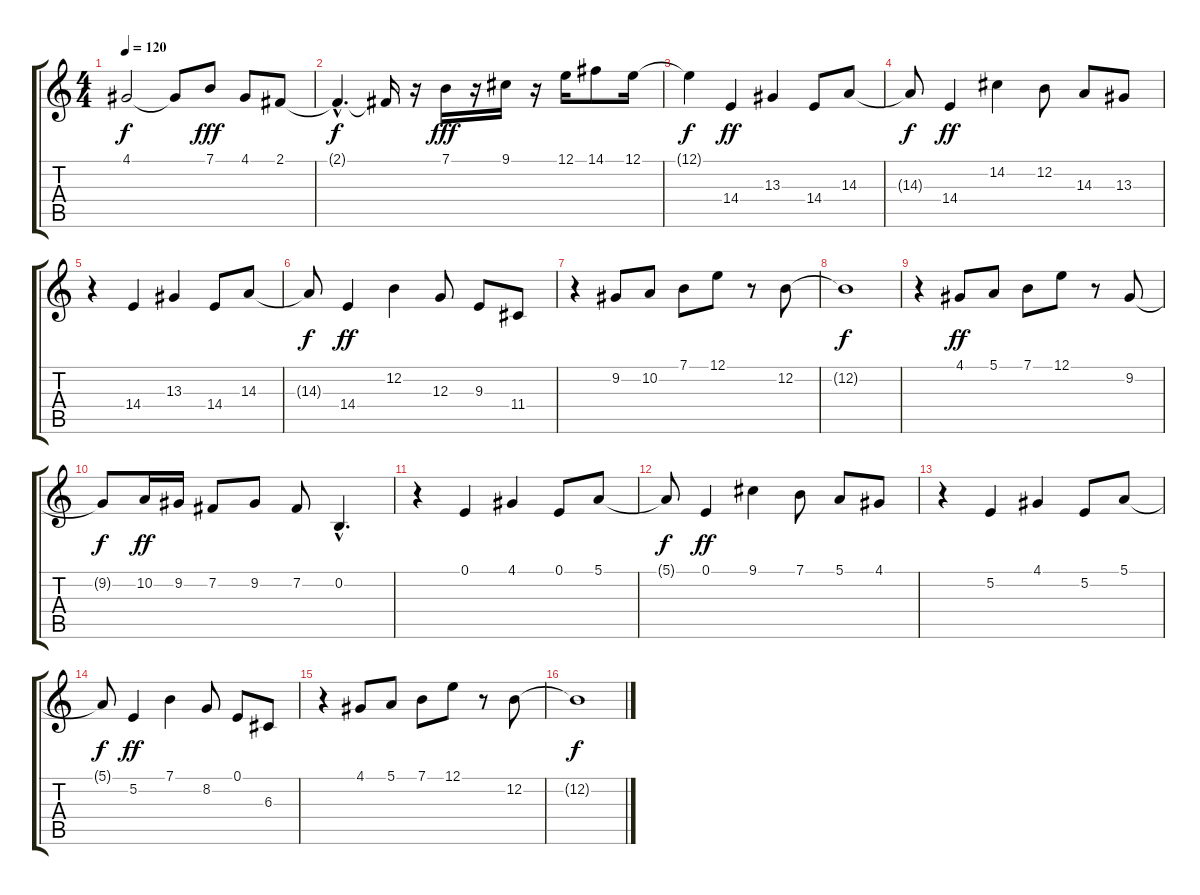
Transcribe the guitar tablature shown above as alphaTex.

\track "" {instrument altosax}
\staff {score tabs}
\tuning (E4 B3 G3 D3 A2 E2) {hide}
\ts (4 4)
\tempo 120
\clef g2
\ks c
4.1{t}.2{dy f} 4.1{t}.8 7.1.8{dy fff} 4.1.8 2.1.8 |
2.1{hac t}.4{d dy f} 2.1{t}.16 r.16 7.1.16{dy fff} r.16 9.1.16 r.16 12.1.16 14.1.8 12.1.16 |
12.1{t}.4{dy f} 14.4.4{dy ff} 13.3.4 14.4.8 14.3.8 |
14.3{t}.8{dy f} 14.4.4{dy ff} 14.2.4 12.2.8 14.3.8 13.3.8 |
r.4 14.4.4 13.3.4 14.4.8 14.3.8 |
14.3{t}.8{dy f} 14.4.4{dy ff} 12.2.4 12.3.8 9.3.8 11.4.8 |
r.4 9.2.8 10.2.8 7.1.8 12.1.8 r.8 12.2.8 |
12.2{t}.1{dy f} |
r.4 4.1.8{dy ff} 5.1.8 7.1.8 12.1.8 r.8 9.2.8 |
9.2{t}.8{dy f} 10.2.16{dy ff} 9.2.16 7.2.8 9.2.8 7.2.8 0.2{hac}.4{d} |
r.4 0.1.4 4.1.4 0.1.8 5.1.8 |
5.1{t}.8{dy f} 0.1.4{dy ff} 9.1.4 7.1.8 5.1.8 4.1.8 |
r.4 5.2.4 4.1.4 5.2.8 5.1.8 |
5.1{t}.8{dy f} 5.2.4{dy ff} 7.1.4 8.2.8 0.1.8 6.3.8 |
r.4 4.1.8 5.1.8 7.1.8 12.1.8 r.8 12.2.8 |
12.2{t}.1{dy f}
